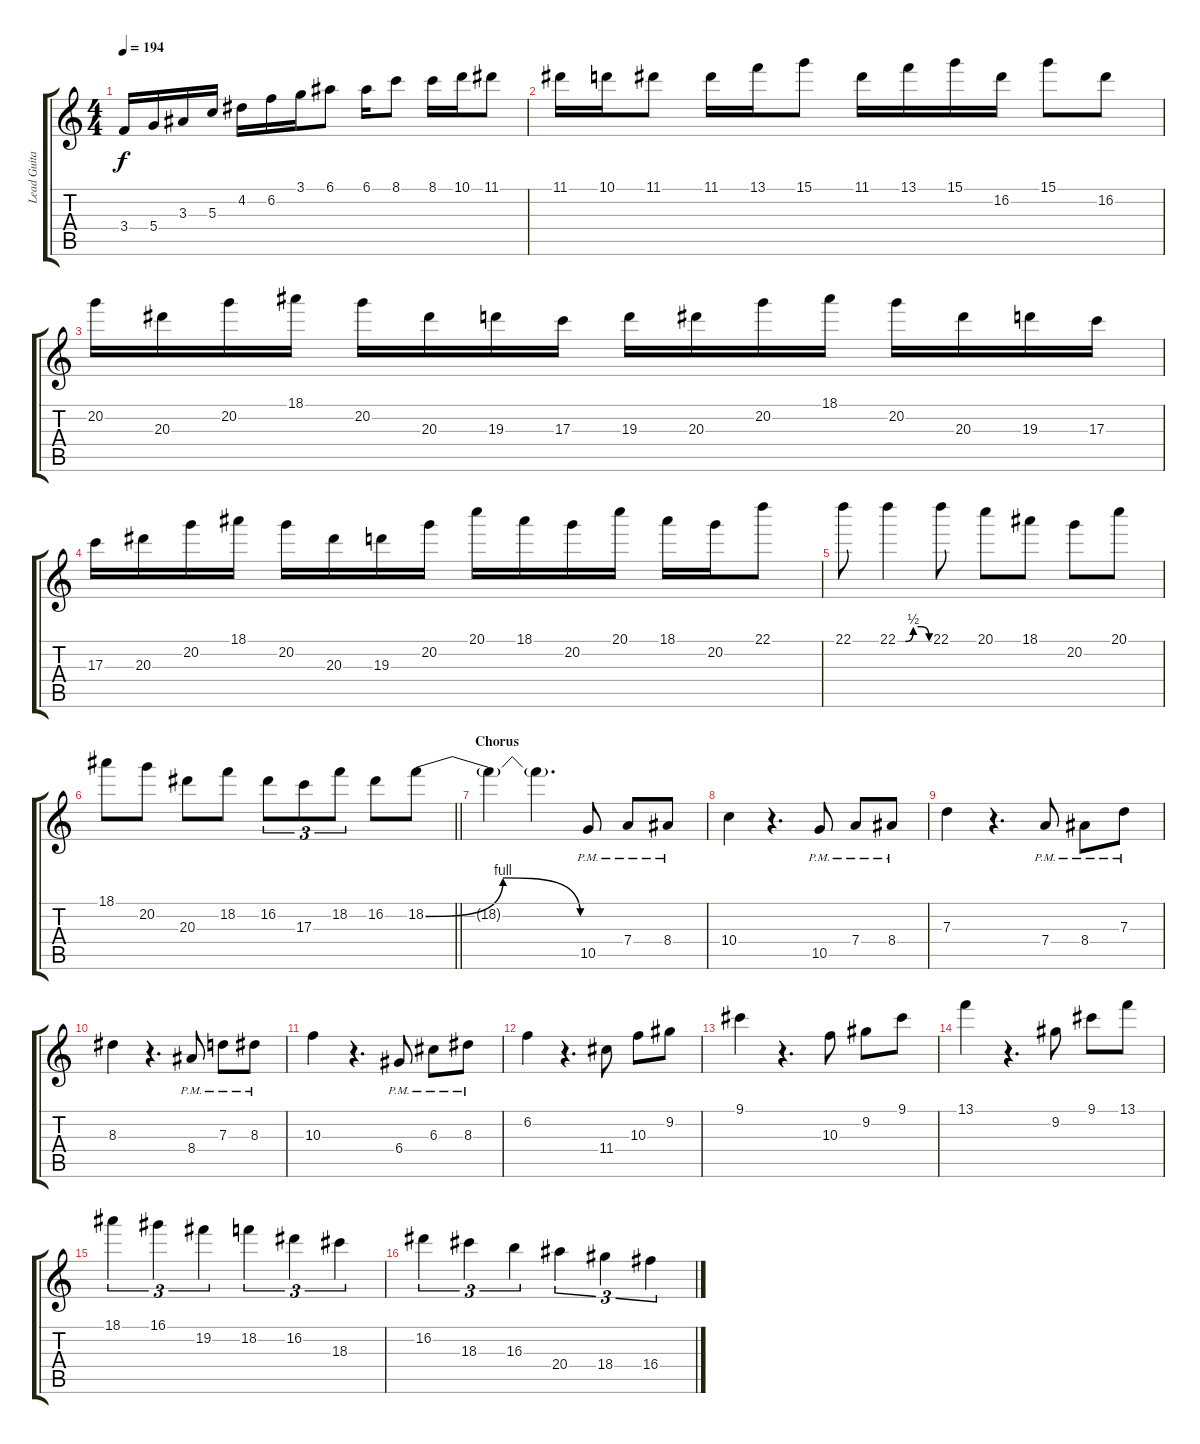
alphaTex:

\track ("Lead Guitar" "Lead Guita") {instrument distortionguitar}
\staff {score tabs}
\tuning (E4 B3 G3 D3 A2 E2) {hide}
\ts (4 4)
\tempo 194
\clef g2
\ks c
3.4.16{dy f} 5.4.16 3.3.16 5.3.16 4.2.16 6.2.16 3.1.16 6.1.8 6.1.16 8.1.8 8.1.16 10.1.16 11.1.8 |
11.1.16 10.1.16 11.1.8 11.1.16 13.1.16 15.1.8 11.1.16 13.1.16 15.1.16 16.2.16 15.1.8 16.2.8 |
20.2.16 20.3.16 20.2.16 18.1.16 20.2.16 20.3.16 19.3.16 17.3.16 19.3.16 20.3.16 20.2.16 18.1.16 20.2.16 20.3.16 19.3.16 17.3.16 |
17.3.16 20.3.16 20.2.16 18.1.16 20.2.16 20.3.16 19.3.16 20.2.16 20.1.16 18.1.16 20.2.16 20.1.16 18.1.16 20.2.16 22.1.8 |
22.1.8 22.1{be (custom 0 0 15 0 30 2 45 2 60 0)}.4 22.1.8 20.1.8 18.1.8 20.2.8 20.1.8 |
\barLineRight lightlight
18.1.8 20.2.8 20.3.8 18.2.8 16.2.8{tu (3 2)} 17.3.8{tu (3 2)} 18.2.8{tu (3 2)} 16.2.8 18.2{be (bendrelease 0 0 15 4 44 4 60 0)}.8 |
\section ("" "Chorus")
18.2{t}.4 18.2{t}.4{d} 10.5{pm}.8 7.4{pm}.8 8.4{pm}.8 |
10.4.4 r.4{d} 10.5{pm}.8 7.4{pm}.8 8.4{pm}.8 |
7.3.4 r.4{d} 7.4{pm}.8 8.4{pm}.8 7.3{pm}.8 |
8.3.4 r.4{d} 8.4{pm}.8 7.3{pm}.8 8.3{pm}.8 |
10.3.4 r.4{d} 6.4{pm}.8 6.3{pm}.8 8.3{pm}.8 |
6.2.4 r.4{d} 11.4.8 10.3.8 9.2.8 |
9.1.4 r.4{d} 10.3.8 9.2.8 9.1.8 |
13.1.4 r.4{d} 9.2.8 9.1.8 13.1.8 |
18.1.4{tu (3 2)} 16.1.4{tu (3 2)} 19.2.4{tu (3 2)} 18.2.4{tu (3 2)} 16.2.4{tu (3 2)} 18.3.4{tu (3 2)} |
16.2.4{tu (3 2)} 18.3.4{tu (3 2)} 16.3.4{tu (3 2)} 20.4.4{tu (3 2)} 18.4.4{tu (3 2)} 16.4.4{tu (3 2)}
